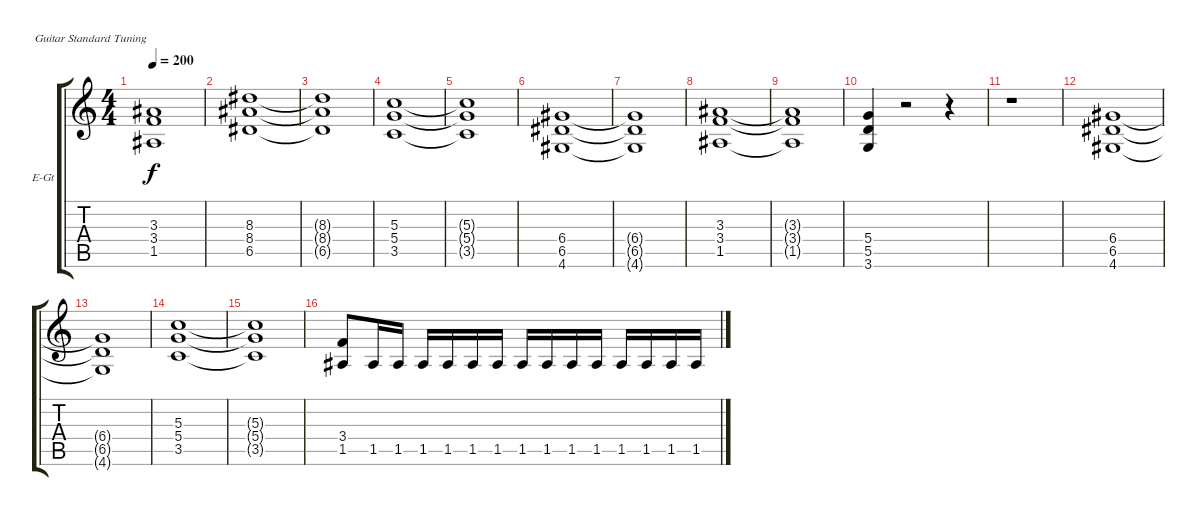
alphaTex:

\bracketExtendMode groupsimilarinstruments
\firstSystemTrackNameOrientation horizontal
\otherSystemsTrackNameOrientation horizontal
\track ("Guitar 1 " "E-Gt") {instrument overdrivenguitar}
\staff {score tabs}
\tuning (E4 B3 G3 D3 A2 E2)
\ts (4 4)
\tempo 200
\clef g2
\ks aminor
(3.3{t} 3.4{t} 1.5{t}).1{dy f} |
(8.3 8.4 6.5).1 |
(8.3{t} 8.4{t} 6.5{t}).1 |
(5.3 5.4 3.5).1 |
(5.3{t} 5.4{t} 3.5{t}).1 |
(6.4 6.5 4.6).1 |
(6.4{t} 6.5{t} 4.6{t}).1 |
(3.3 3.4 1.5).1 |
(3.3{t} 3.4{t} 1.5{t}).1 |
(5.4 5.5 3.6).4 r.2 r.4 |
r.1 |
(6.4 6.5 4.6).1 |
(6.4{t} 6.5{t} 4.6{t}).1 |
(5.3 5.4 3.5).1 |
(5.3{t} 5.4{t} 3.5{t}).1 |
(3.4 1.5).8 1.5.16 1.5.16 1.5.16 1.5.16 1.5.16 1.5.16 1.5.16 1.5.16 1.5.16 1.5.16 1.5.16 1.5.16 1.5.16 1.5.16
